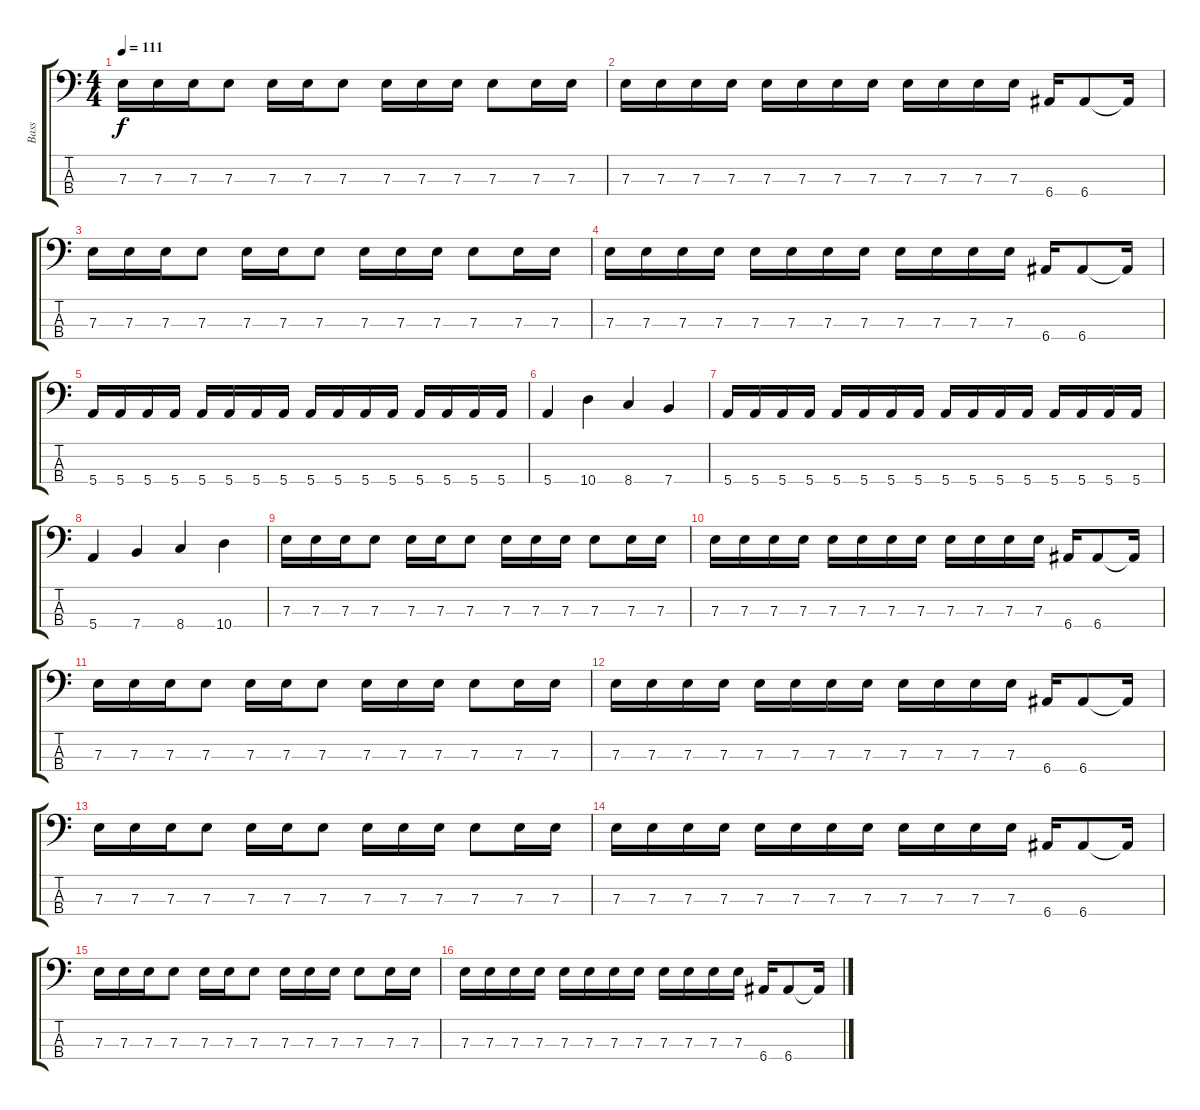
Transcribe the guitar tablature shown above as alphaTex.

\track ("Bass" "Bass") {instrument electricbassfinger}
\staff {score tabs}
\tuning (G2 D2 A1 E1) {hide}
\ts (4 4)
\tempo 111
\clef f4
\ks c
7.3.16{dy f} 7.3.16 7.3.16 7.3.8 7.3.16 7.3.16 7.3.8 7.3.16 7.3.16 7.3.16 7.3.8 7.3.16 7.3.16 |
7.3.16 7.3.16 7.3.16 7.3.16 7.3.16 7.3.16 7.3.16 7.3.16 7.3.16 7.3.16 7.3.16 7.3.16 6.4.16 6.4.8 6.4{t}.16 |
7.3.16 7.3.16 7.3.16 7.3.8 7.3.16 7.3.16 7.3.8 7.3.16 7.3.16 7.3.16 7.3.8 7.3.16 7.3.16 |
7.3.16 7.3.16 7.3.16 7.3.16 7.3.16 7.3.16 7.3.16 7.3.16 7.3.16 7.3.16 7.3.16 7.3.16 6.4.16 6.4.8 6.4{t}.16 |
5.4.16 5.4.16 5.4.16 5.4.16 5.4.16 5.4.16 5.4.16 5.4.16 5.4.16 5.4.16 5.4.16 5.4.16 5.4.16 5.4.16 5.4.16 5.4.16 |
5.4.4 10.4.4 8.4.4 7.4.4 |
5.4.16 5.4.16 5.4.16 5.4.16 5.4.16 5.4.16 5.4.16 5.4.16 5.4.16 5.4.16 5.4.16 5.4.16 5.4.16 5.4.16 5.4.16 5.4.16 |
5.4.4 7.4.4 8.4.4 10.4.4 |
7.3.16 7.3.16 7.3.16 7.3.8 7.3.16 7.3.16 7.3.8 7.3.16 7.3.16 7.3.16 7.3.8 7.3.16 7.3.16 |
7.3.16 7.3.16 7.3.16 7.3.16 7.3.16 7.3.16 7.3.16 7.3.16 7.3.16 7.3.16 7.3.16 7.3.16 6.4.16 6.4.8 6.4{t}.16 |
7.3.16 7.3.16 7.3.16 7.3.8 7.3.16 7.3.16 7.3.8 7.3.16 7.3.16 7.3.16 7.3.8 7.3.16 7.3.16 |
7.3.16 7.3.16 7.3.16 7.3.16 7.3.16 7.3.16 7.3.16 7.3.16 7.3.16 7.3.16 7.3.16 7.3.16 6.4.16 6.4.8 6.4{t}.16 |
7.3.16 7.3.16 7.3.16 7.3.8 7.3.16 7.3.16 7.3.8 7.3.16 7.3.16 7.3.16 7.3.8 7.3.16 7.3.16 |
7.3.16 7.3.16 7.3.16 7.3.16 7.3.16 7.3.16 7.3.16 7.3.16 7.3.16 7.3.16 7.3.16 7.3.16 6.4.16 6.4.8 6.4{t}.16 |
7.3.16 7.3.16 7.3.16 7.3.8 7.3.16 7.3.16 7.3.8 7.3.16 7.3.16 7.3.16 7.3.8 7.3.16 7.3.16 |
7.3.16 7.3.16 7.3.16 7.3.16 7.3.16 7.3.16 7.3.16 7.3.16 7.3.16 7.3.16 7.3.16 7.3.16 6.4.16 6.4.8 6.4{t}.16
